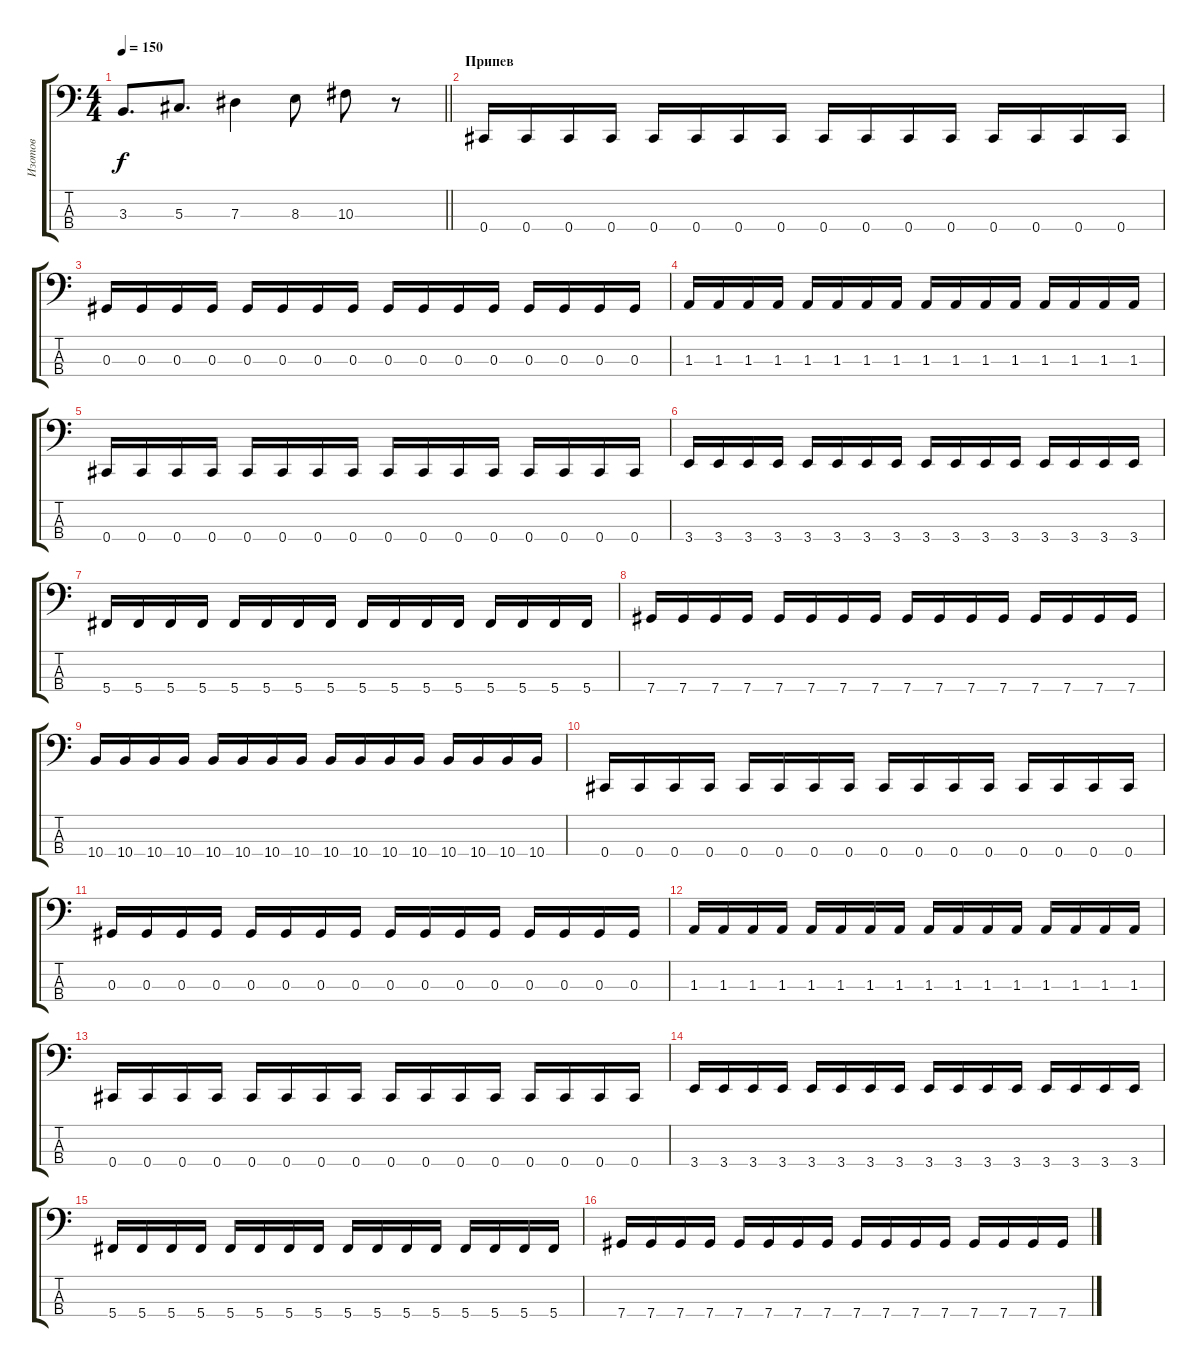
\track ("Изотов" "Изотов") {instrument electricbasspick}
\staff {score tabs}
\tuning (Gb2 Db2 Ab1 Db1) {hide}
\ts (4 4)
\tempo 150
\clef f4
\barLineRight lightlight
\ks c
3.3.8{d dy f} 5.3.8{d} 7.3.4 8.3.8 10.3.8 r.8 |
\section ("" "Припев")
0.4.16 0.4.16 0.4.16 0.4.16 0.4.16 0.4.16 0.4.16 0.4.16 0.4.16 0.4.16 0.4.16 0.4.16 0.4.16 0.4.16 0.4.16 0.4.16 |
0.3.16 0.3.16 0.3.16 0.3.16 0.3.16 0.3.16 0.3.16 0.3.16 0.3.16 0.3.16 0.3.16 0.3.16 0.3.16 0.3.16 0.3.16 0.3.16 |
1.3.16 1.3.16 1.3.16 1.3.16 1.3.16 1.3.16 1.3.16 1.3.16 1.3.16 1.3.16 1.3.16 1.3.16 1.3.16 1.3.16 1.3.16 1.3.16 |
0.4.16 0.4.16 0.4.16 0.4.16 0.4.16 0.4.16 0.4.16 0.4.16 0.4.16 0.4.16 0.4.16 0.4.16 0.4.16 0.4.16 0.4.16 0.4.16 |
3.4.16 3.4.16 3.4.16 3.4.16 3.4.16 3.4.16 3.4.16 3.4.16 3.4.16 3.4.16 3.4.16 3.4.16 3.4.16 3.4.16 3.4.16 3.4.16 |
5.4.16 5.4.16 5.4.16 5.4.16 5.4.16 5.4.16 5.4.16 5.4.16 5.4.16 5.4.16 5.4.16 5.4.16 5.4.16 5.4.16 5.4.16 5.4.16 |
7.4.16 7.4.16 7.4.16 7.4.16 7.4.16 7.4.16 7.4.16 7.4.16 7.4.16 7.4.16 7.4.16 7.4.16 7.4.16 7.4.16 7.4.16 7.4.16 |
10.4.16 10.4.16 10.4.16 10.4.16 10.4.16 10.4.16 10.4.16 10.4.16 10.4.16 10.4.16 10.4.16 10.4.16 10.4.16 10.4.16 10.4.16 10.4.16 |
0.4.16 0.4.16 0.4.16 0.4.16 0.4.16 0.4.16 0.4.16 0.4.16 0.4.16 0.4.16 0.4.16 0.4.16 0.4.16 0.4.16 0.4.16 0.4.16 |
0.3.16 0.3.16 0.3.16 0.3.16 0.3.16 0.3.16 0.3.16 0.3.16 0.3.16 0.3.16 0.3.16 0.3.16 0.3.16 0.3.16 0.3.16 0.3.16 |
1.3.16 1.3.16 1.3.16 1.3.16 1.3.16 1.3.16 1.3.16 1.3.16 1.3.16 1.3.16 1.3.16 1.3.16 1.3.16 1.3.16 1.3.16 1.3.16 |
0.4.16 0.4.16 0.4.16 0.4.16 0.4.16 0.4.16 0.4.16 0.4.16 0.4.16 0.4.16 0.4.16 0.4.16 0.4.16 0.4.16 0.4.16 0.4.16 |
3.4.16 3.4.16 3.4.16 3.4.16 3.4.16 3.4.16 3.4.16 3.4.16 3.4.16 3.4.16 3.4.16 3.4.16 3.4.16 3.4.16 3.4.16 3.4.16 |
5.4.16 5.4.16 5.4.16 5.4.16 5.4.16 5.4.16 5.4.16 5.4.16 5.4.16 5.4.16 5.4.16 5.4.16 5.4.16 5.4.16 5.4.16 5.4.16 |
7.4.16 7.4.16 7.4.16 7.4.16 7.4.16 7.4.16 7.4.16 7.4.16 7.4.16 7.4.16 7.4.16 7.4.16 7.4.16 7.4.16 7.4.16 7.4.16
